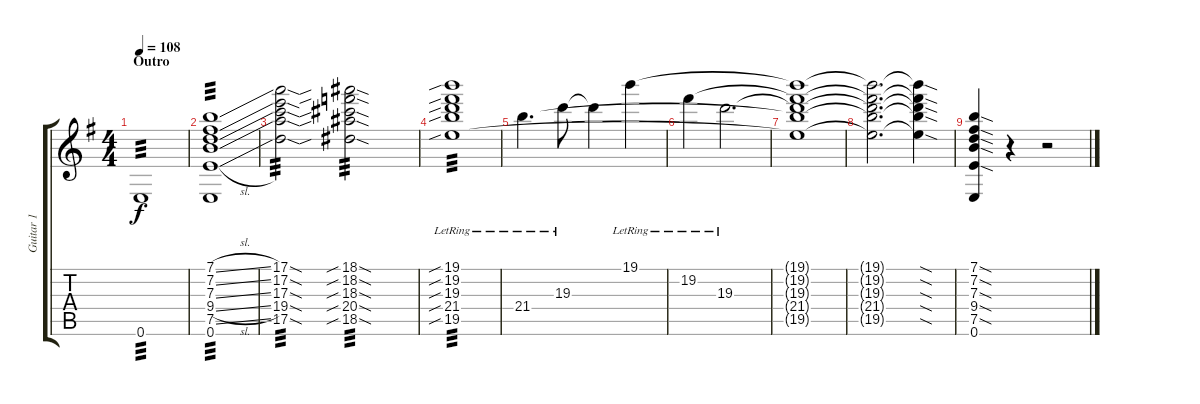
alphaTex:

\track ("Guitar 1" "Guitar 1") {instrument distortionguitar}
\staff {score tabs}
\tuning (E4 B3 G3 D3 A2 E2) {hide}
\ts (4 4)
\section ("" "Outro")
\tempo 108
\clef g2
\ks g
0.6.1{tp 3 dy f} |
(7.1{sl} 7.2{sl} 7.3{sl} 9.4{sl} 7.5{sl} 0.6).1{tp 3} |
(17.1{sod} 17.2{sod} 17.3{sod} 19.4{sod} 17.5{sod}).2{tp 3} (18.1{sib sod} 18.2{sib sod} 18.3{sib sod} 20.4{sib sod} 18.5{sib sod}).2{tp 3} |
(19.1{sib lr} 19.2{sib lr} 19.3{sib lr} 21.4{sib lr} 19.5{sib lr}).1{tp 3} |
21.4{lr}.4{d} 19.3{lr}.8 19.3{t}.4 19.1{lr}.4 |
19.2{lr}.4 19.3{lr}.2{d} |
(19.1{t} 19.2{t} 19.3{t} 21.4{t} 19.5{t}).1 |
(19.1{t} 19.2{t} 19.3{t} 21.4{t} 19.5{t}).2{d} (19.1{sod t} 19.2{sod t} 19.3{sod t} 21.4{sod t} 19.5{sod t}).4 |
(7.1{sod} 7.2{sod} 7.3{sod} 9.4{sod} 7.5{sod} 0.6).4 r.4 r.2
